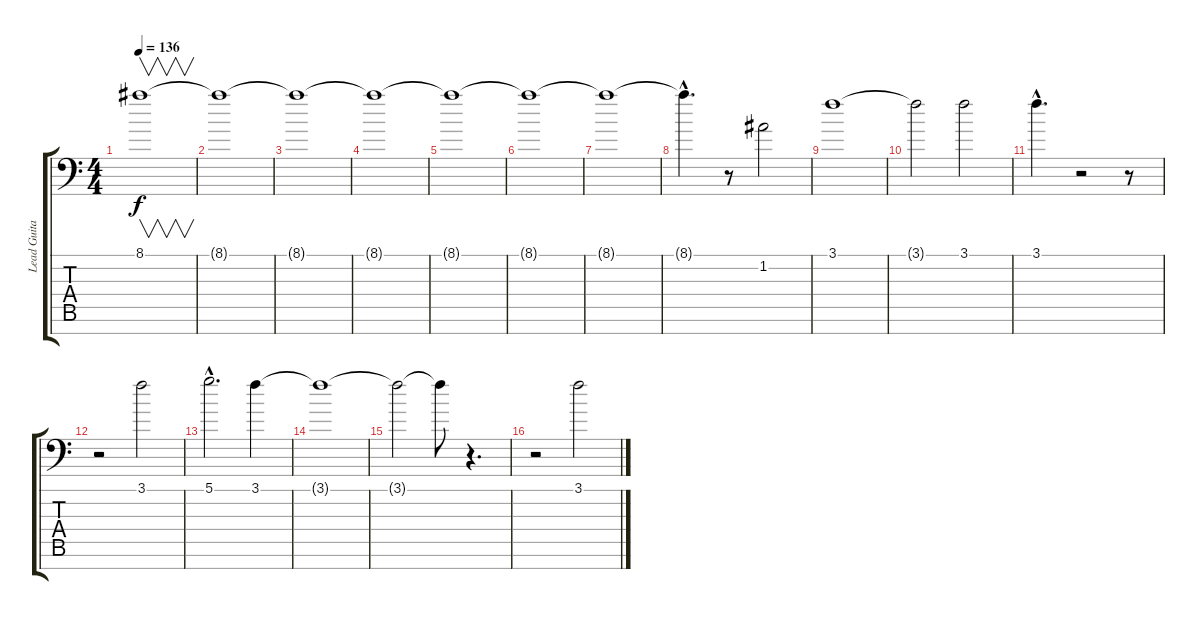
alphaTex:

\track ("Lead Guitar II" "Lead Guita") {instrument distortionguitar}
\staff {score tabs}
\tuning (D4 A3 F3 C3 G2 D2 A1) {hide}
\ts (4 4)
\tempo 136
\clef f4
\ks c
8.1.1{v dy f} |
8.1{t}.1 |
8.1{t}.1 |
8.1{t}.1 |
8.1{t}.1 |
8.1{t}.1 |
8.1{t}.1 |
8.1{hac t}.4{d} r.8 1.2.2 |
3.1.1 |
3.1{t}.2 3.1.2 |
3.1{hac}.4{d} r.2 r.8 |
r.2 3.1.2 |
5.1{hac}.2{d} 3.1.4 |
3.1{t}.1 |
3.1{t}.2 3.1{t}.8 r.4{d} |
r.2 3.1.2
